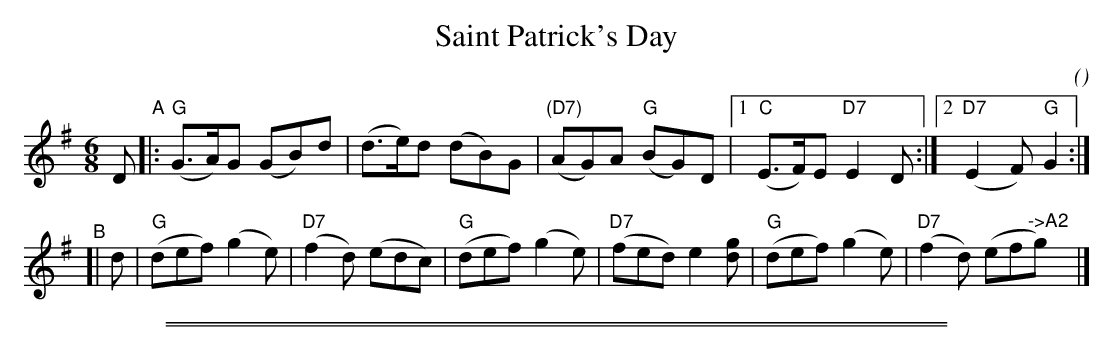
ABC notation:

X:1
T: Saint Patrick's Day
C:
O:
M: 6/8
L: 1/8
K: G
D "^A"|:\
"G"(G>A)G (GB)d | (d>e)d (dB)G | "(D7)"(AG)A "G"(BG)D |\
[1 "C"(E>F)E "D7"E2D :|[2 "D7"(E2F) "G"G2 :|
"^B"[| d |\
"G"(def) (g2e) | "D7"(f2d) (edc) |\
"G"(def) (g2e) | "D7"(fed) e2[gd] |\
"G"(def) (g2e) | "D7"(f2d) (ef"^->A2"g) y|]
